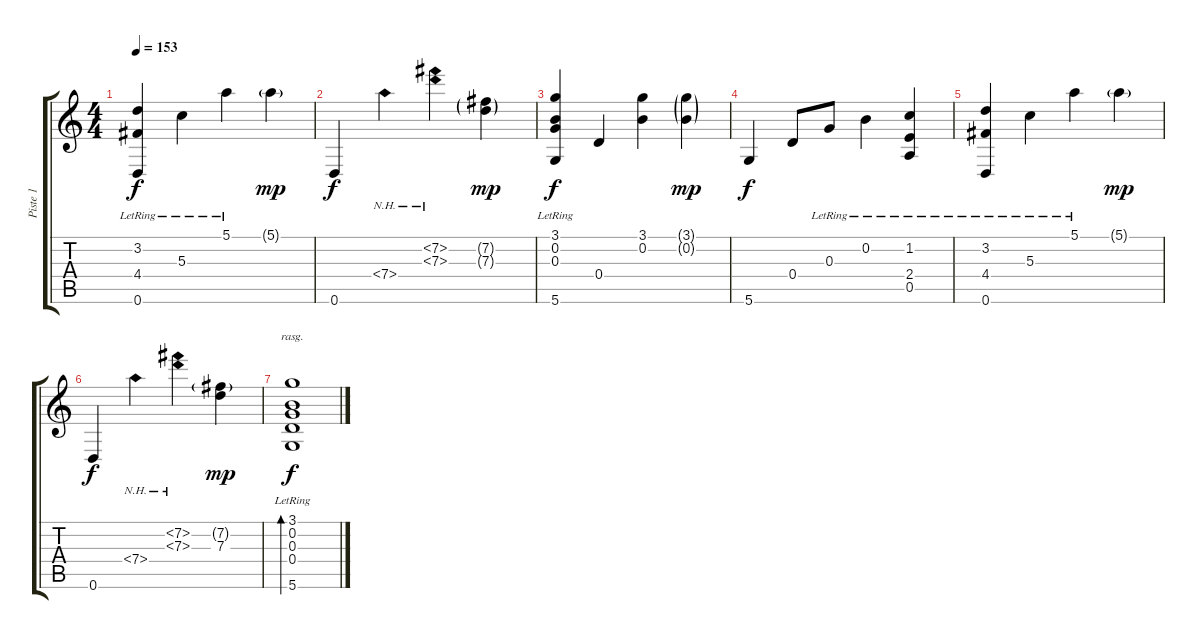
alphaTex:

\track ("Piste 1" "Piste 1") {instrument electricbasspick}
\staff {score tabs}
\tuning (E4 B3 G3 D3 A2 D2) {hide}
\ts (4 4)
\tempo 153
\clef g2
\ks c
(3.2{lr} 4.4 0.6).4{dy f} 5.3{lr}.4 5.1{lr}.4 5.1{g}.4{dy mp} |
0.6.4{dy f} 7.4{nh}.4 (7.2{nh} 7.3{nh}).4 (7.2{g} 7.3{g}).4{dy mp} |
(3.1{lr} 0.2{lr} 0.3{lr} 5.6).4{dy f} 0.4.4 (3.1 0.2).4 (3.1{g} 0.2{g}).4{dy mp} |
5.6.4{dy f} 0.4.8 0.3{lr}.8 0.2{lr}.4 (1.2{lr} 2.4 0.5).4 |
(3.2{lr} 4.4 0.6).4 5.3{lr}.4 5.1{lr}.4 5.1{g}.4{dy mp} |
0.6.4{dy f} 7.4{nh}.4 (7.2{nh} 7.3{nh}).4 (7.2{g} 7.3).4{dy mp} |
(3.1{lr} 0.2{lr} 0.3{lr} 0.4{lr} 5.6).1{bd 480 rasg ii dy f}
